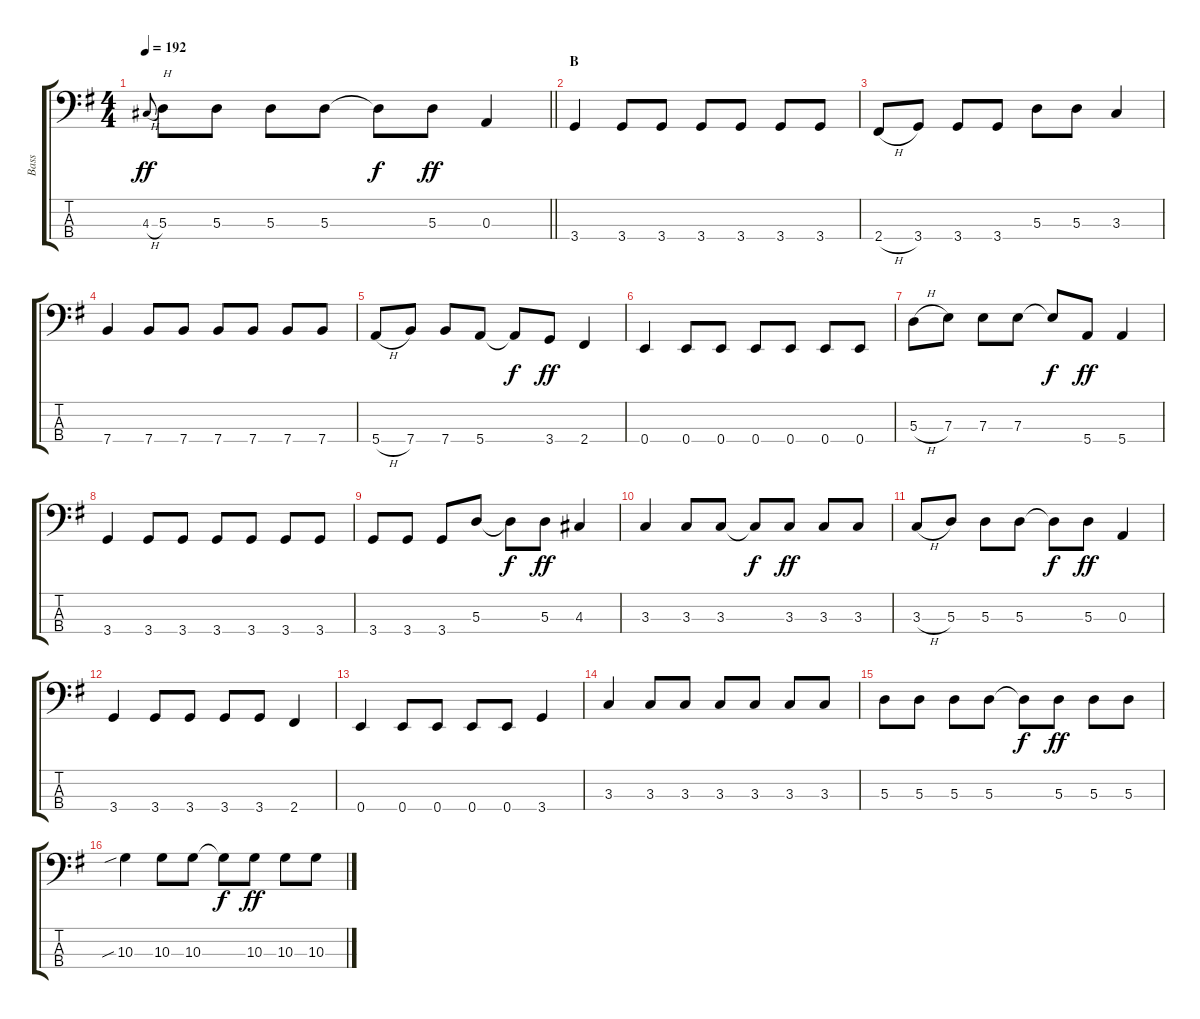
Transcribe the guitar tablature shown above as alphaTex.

\track ("Bass" "Bass") {instrument electricbasspick}
\staff {score tabs}
\tuning (G2 D2 A1 E1) {hide}
\ts (4 4)
\tempo 192
\clef f4
\barLineRight lightlight
\ks g
4.3{h}.8{gr onbeat dy ff} 5.3.8{txt "H"} 5.3.8 5.3.8 5.3.8 5.3{t}.8{dy f} 5.3.8{dy ff} 0.3.4 |
\section ("" "B")
3.4.4 3.4.8 3.4.8 3.4.8 3.4.8 3.4.8 3.4.8 |
2.4{h}.8 3.4.8 3.4.8 3.4.8 5.3.8 5.3.8 3.3.4 |
7.4.4 7.4.8 7.4.8 7.4.8 7.4.8 7.4.8 7.4.8 |
5.4{h}.8 7.4.8 7.4.8 5.4.8 5.4{t}.8{dy f} 3.4.8{dy ff} 2.4.4 |
0.4.4 0.4.8 0.4.8 0.4.8 0.4.8 0.4.8 0.4.8 |
5.3{h}.8 7.3.8 7.3.8 7.3.8 7.3{t}.8{dy f} 5.4.8{dy ff} 5.4.4 |
3.4.4 3.4.8 3.4.8 3.4.8 3.4.8 3.4.8 3.4.8 |
3.4.8 3.4.8 3.4.8 5.3.8 5.3{t}.8{dy f} 5.3.8{dy ff} 4.3.4 |
3.3.4 3.3.8 3.3.8 3.3{t}.8{dy f} 3.3.8{dy ff} 3.3.8 3.3.8 |
3.3{h}.8 5.3.8 5.3.8 5.3.8 5.3{t}.8{dy f} 5.3.8{dy ff} 0.3.4 |
3.4.4 3.4.8 3.4.8 3.4.8 3.4.8 2.4.4 |
0.4.4 0.4.8 0.4.8 0.4.8 0.4.8 3.4.4 |
3.3.4 3.3.8 3.3.8 3.3.8 3.3.8 3.3.8 3.3.8 |
5.3.8 5.3.8 5.3.8 5.3.8 5.3{t}.8{dy f} 5.3.8{dy ff} 5.3.8 5.3.8 |
10.3{sib}.4 10.3.8 10.3.8 10.3{t}.8{dy f} 10.3.8{dy ff} 10.3.8 10.3.8
